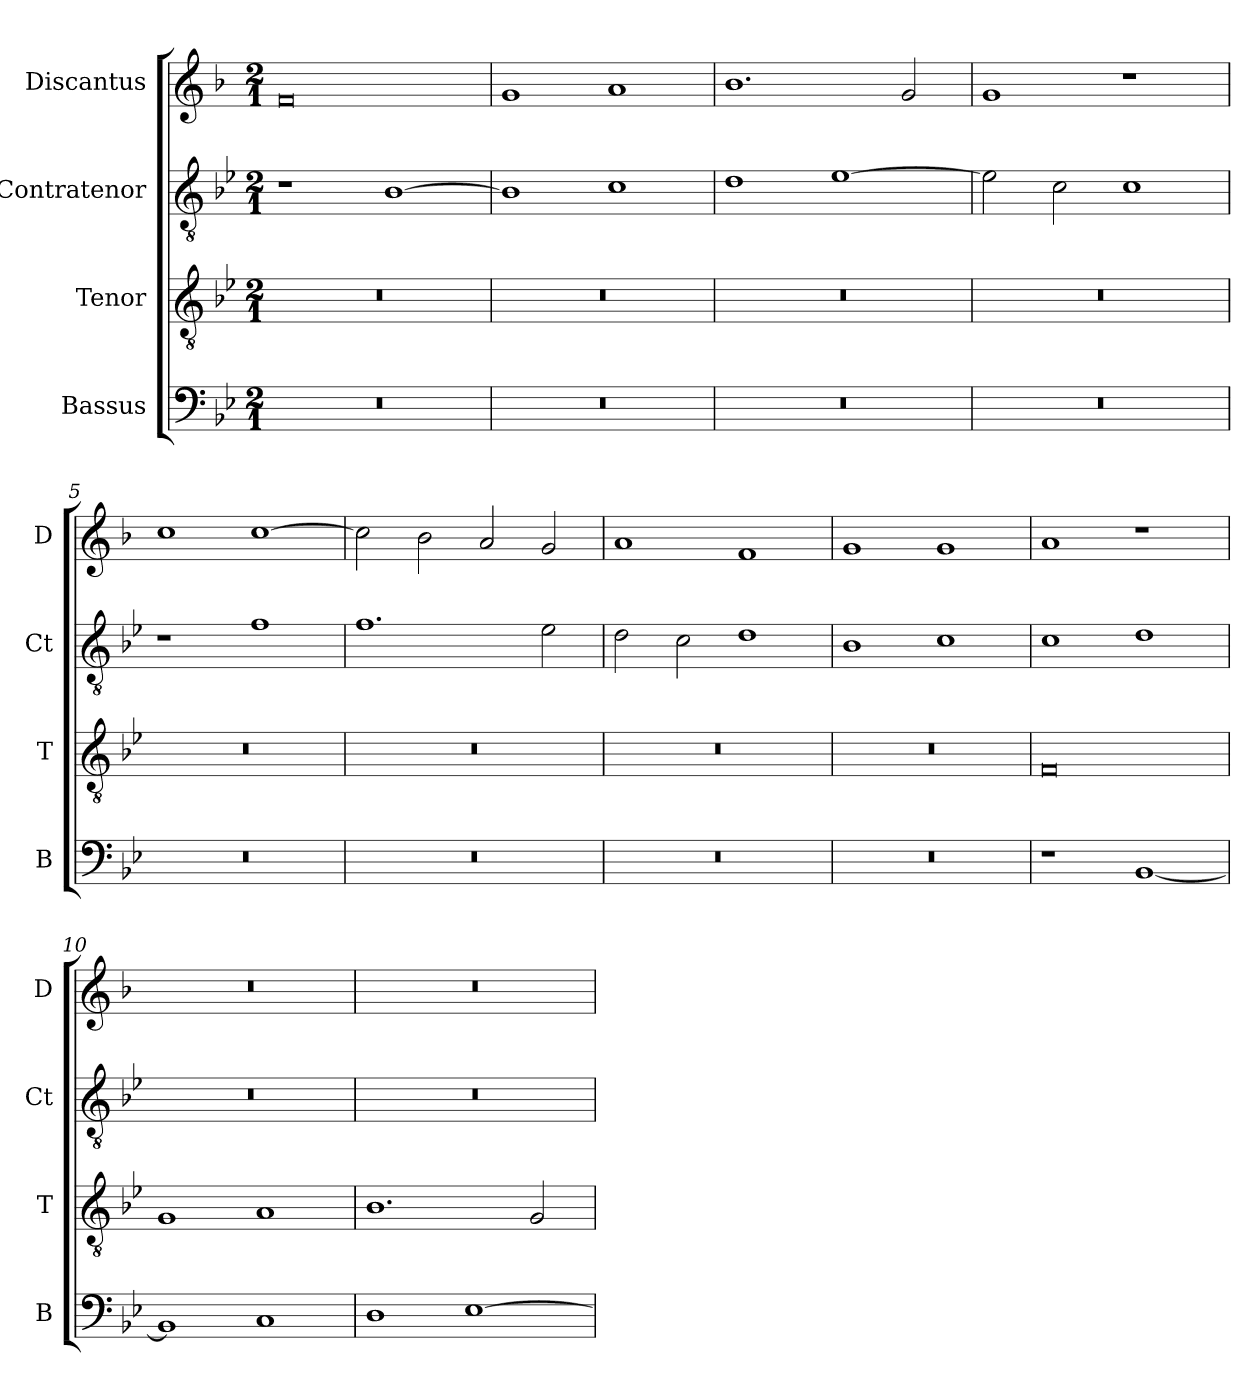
**kern	**kern	**kern	**kern
*part4	*part3	*part2	*part1
*staff4	*staff3	*staff2	*staff1
*I"Bassus	*I"Tenor	*I"Contratenor	*I"Discantus
*I'B	*I'T	*I'Ct	*I'D
*clefF4	*clefGv2	*clefGv2	*clefG2
*k[b-e-]	*k[b-e-]	*k[b-e-]	*k[b-]
*M2/1	*M2/1	*M2/1	*M2/1
=1	=1	=1	=1
0r	0r	1r	0f
.	.	[1B-\	.
=2	=2	=2	=2
0r	0r	1B-\]	1g/
.	.	1c\	1a/
=3	=3	=3	=3
0r	0r	1d\	1.b-\
.	.	[1e-\	.
.	.	.	2g/
=4	=4	=4	=4
0r	0r	2e-\]	1g/
.	.	2c\	.
.	.	1c\	1r
=5	=5	=5	=5
0r	0r	1r	1cc\
.	.	1f\	[1cc\
=6	=6	=6	=6
0r	0r	1.f\	2cc\]
.	.	.	2b-\
.	.	.	2a/
.	.	2e-\	2g/
=7	=7	=7	=7
0r	0r	2d\	1a/
.	.	2c\	.
.	.	1d\	1f/
=8	=8	=8	=8
0r	0r	1B-\	1g/
.	.	1c\	1g/
=9	=9	=9	=9
1r	0F	1c\	1a/
[1BB-/	.	1d\	1r
=10	=10	=10	=10
1BB-/]	1G/	0r	0r
1C/	1A/	.	.
=11	=11	=11	=11
1D\	1.B-\	0r	0r
[1E-\	.	.	.
.	2G/	.	.
=	=	=	=
*-	*-	*-	*-
